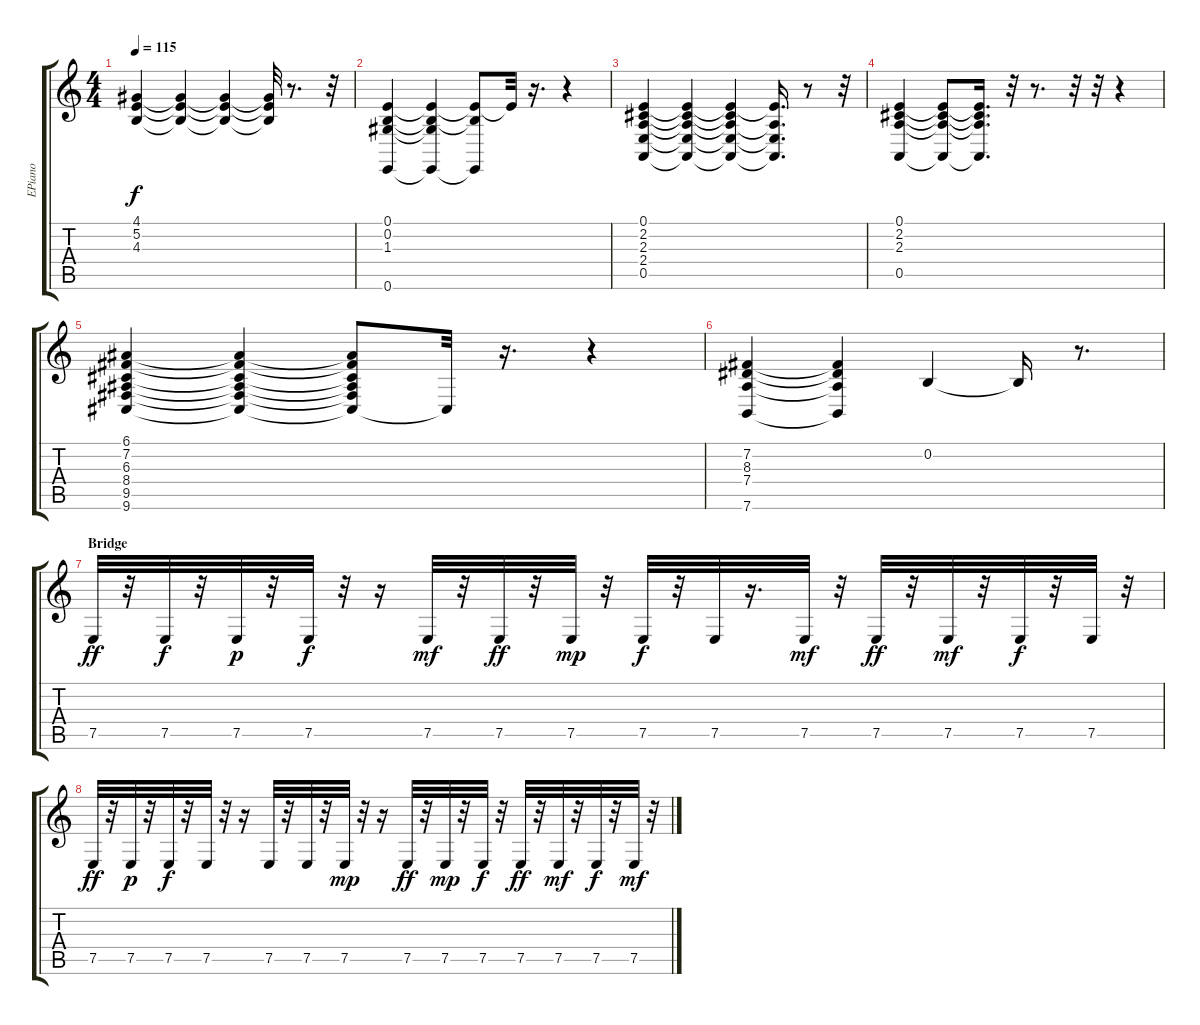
\track ("EPiano" "EPiano") {instrument lead2sawtooth}
\staff {score tabs}
\tuning (E4 B3 G3 D3 A2 E2) {hide}
\ts (4 4)
\tempo 115
\clef g2
\ks c
(4.1 5.2 4.3).4{dy f} (4.1{t} 5.2{t} 4.3{t}).4 (4.1{t} 5.2{t} 4.3{t}).4 (4.1{t} 5.2{t} 4.3{t}).32 r.8{d} r.32 |
(0.1 0.2 1.3 0.6).4 (0.1{t} 0.2{t} 1.3{t} 0.6{t}).4 (0.1{t} 0.2{t} 0.6{t}).8 0.1{t}.32 r.16{d} r.4 |
(0.1 2.2 2.3 2.4 0.5).4 (0.1{t} 2.2{t} 2.3{t} 2.4{t} 0.5{t}).4 (0.1{t} 2.2{t} 2.3{t} 2.4{t} 0.5{t}).4 (0.1{t} 2.3{t} 2.4{t} 0.5{t}).16{d} r.8 r.32 |
(0.1 2.2 2.3 0.5).4 (0.1{t} 2.2{t} 2.3{t} 0.5{t}).8 (0.1{t} 2.2{t} 2.3{t} 0.5{t}).16{d} r.32 r.8{d} r.32 r.32 r.4 |
(6.1 7.2 6.3 8.4 9.5 9.6).4 (6.1{t} 7.2{t} 6.3{t} 8.4{t} 9.5{t} 9.6{t}).4 (6.1{t} 7.2{t} 6.3{t} 8.4{t} 9.5{t} 9.6{t}).8 9.6{t}.32 r.16{d} r.4 |
(7.2 8.3 7.4 7.6).4 (7.2{t} 8.3{t} 7.4{t} 7.6{t}).4 0.2.4 0.2{t}.16 r.8{d} |
\section ("" "Bridge")
7.5.32{dy ff} r.32 7.5.32{dy f} r.32 7.5.32{dy p} r.32 7.5.32{dy f} r.32 r.16 7.5.32{dy mf} r.32 7.5.32{dy ff} r.32 7.5.32{dy mp} r.32 7.5.32{dy f} r.32 7.5.32 r.16{d} 7.5.32{dy mf} r.32 7.5.32{dy ff} r.32 7.5.32{dy mf} r.32 7.5.32{dy f} r.32 7.5.32 r.32 |
7.5.32{dy ff} r.32 7.5.32{dy p} r.32 7.5.32{dy f} r.32 7.5.32 r.32 r.16 7.5.32 r.32 7.5.32 r.32 7.5.32{dy mp} r.32 r.16 7.5.32{dy ff} r.32 7.5.32{dy mp} r.32 7.5.32{dy f} r.32 7.5.32{dy ff} r.32 7.5.32{dy mf} r.32 7.5.32{dy f} r.32 7.5.32{dy mf} r.32
